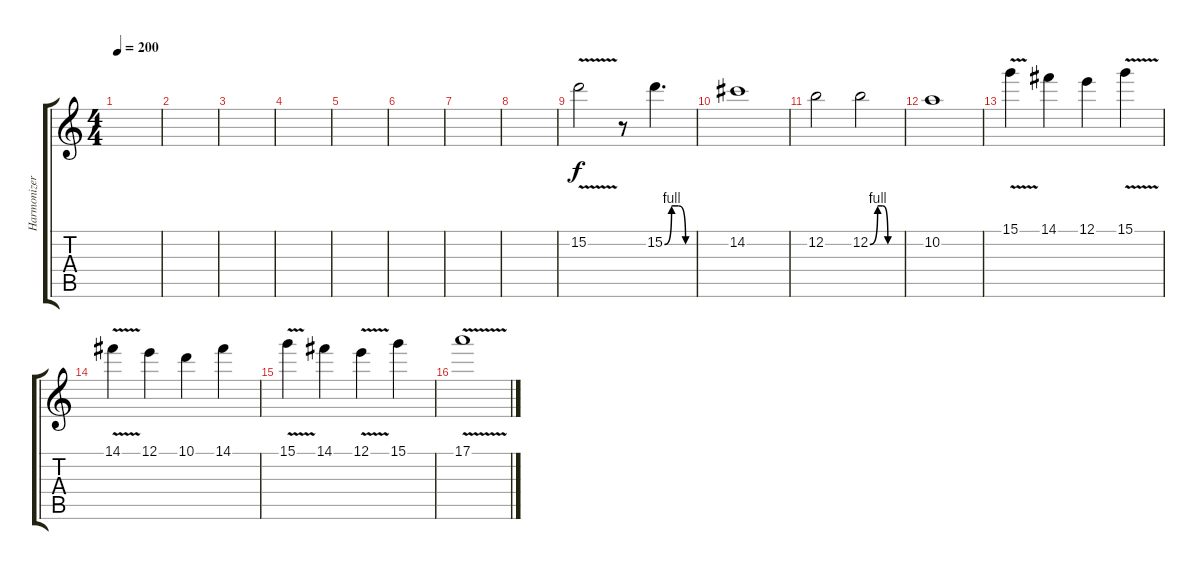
\track ("Harmonizer" "Harmonizer") {instrument distortionguitar}
\staff {score tabs}
\tuning (E4 B3 G3 D3 A2 E2) {hide}
\ts (4 4)
\tempo 200
\clef g2
\ks c
|
|
|
|
|
|
|
|
15.2{v}.2 r.8 15.2{be (custom 0 0 15 4 30 4 45 0 60 0)}.4{d} |
14.2.1 |
12.2.2 12.2{be (custom 0 0 15 4 25 4 35 0 45 0 60 0)}.2 |
10.2.1 |
15.1{v}.4 14.1.4 12.1.4 15.1{v}.4 |
14.1{v}.4 12.1.4 10.1.4 14.1.4 |
15.1{v}.4 14.1.4 12.1{v}.4 15.1.4 |
17.1{v}.1
